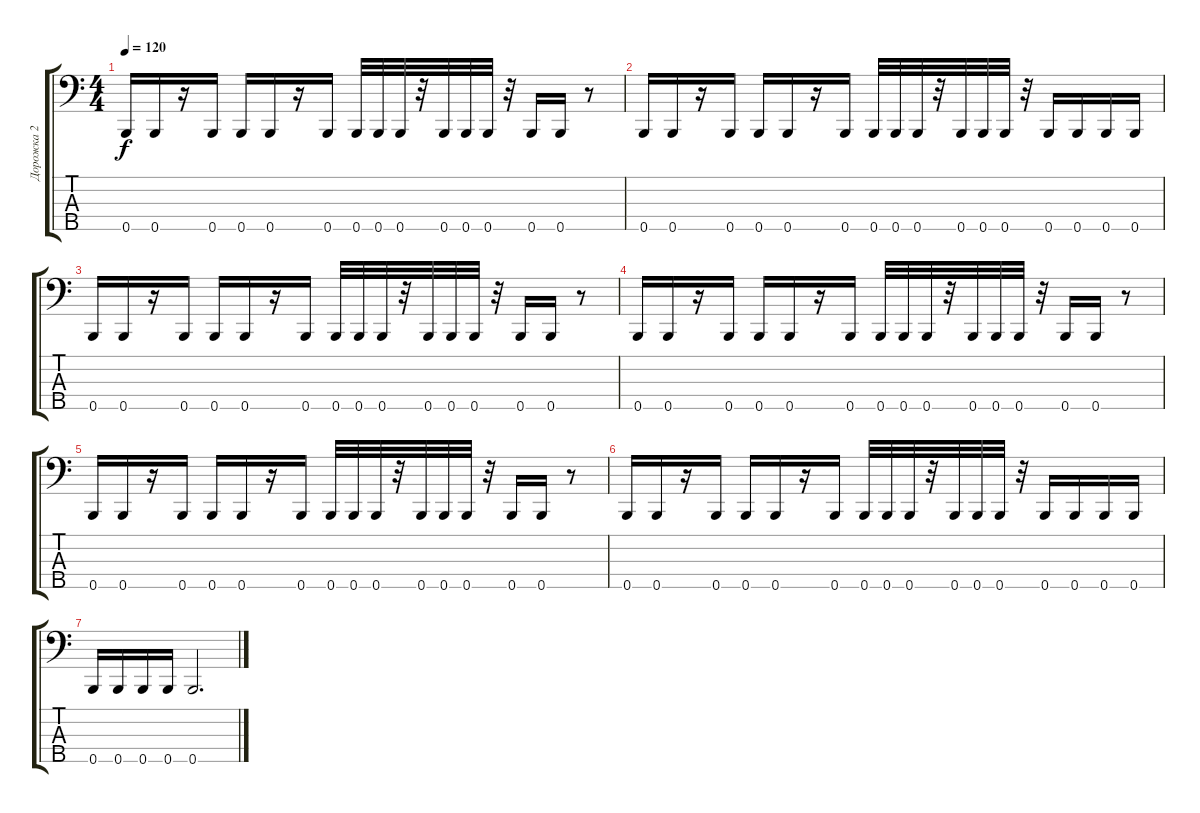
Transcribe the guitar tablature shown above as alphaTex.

\track ("Дорожка 2" "Дорожка 2") {instrument electricbassfinger}
\staff {score tabs}
\tuning (G2 D2 A1 E1 B0) {hide}
\ts (4 4)
\tempo 120
\clef f4
\ks c
0.5.16{dy f} 0.5.16 r.16 0.5.16 0.5.16 0.5.16 r.16 0.5.16 0.5.32 0.5.32 0.5.32 r.32 0.5.32 0.5.32 0.5.32 r.32 0.5.16 0.5.16 r.8 |
0.5.16 0.5.16 r.16 0.5.16 0.5.16 0.5.16 r.16 0.5.16 0.5.32 0.5.32 0.5.32 r.32 0.5.32 0.5.32 0.5.32 r.32 0.5.16 0.5.16 0.5.16 0.5.16 |
0.5.16 0.5.16 r.16 0.5.16 0.5.16 0.5.16 r.16 0.5.16 0.5.32 0.5.32 0.5.32 r.32 0.5.32 0.5.32 0.5.32 r.32 0.5.16 0.5.16 r.8 |
0.5.16 0.5.16 r.16 0.5.16 0.5.16 0.5.16 r.16 0.5.16 0.5.32 0.5.32 0.5.32 r.32 0.5.32 0.5.32 0.5.32 r.32 0.5.16 0.5.16 r.8 |
0.5.16 0.5.16 r.16 0.5.16 0.5.16 0.5.16 r.16 0.5.16 0.5.32 0.5.32 0.5.32 r.32 0.5.32 0.5.32 0.5.32 r.32 0.5.16 0.5.16 r.8 |
0.5.16 0.5.16 r.16 0.5.16 0.5.16 0.5.16 r.16 0.5.16 0.5.32 0.5.32 0.5.32 r.32 0.5.32 0.5.32 0.5.32 r.32 0.5.16 0.5.16 0.5.16 0.5.16 |
0.5.16 0.5.16 0.5.16 0.5.16 0.5.2{d}
